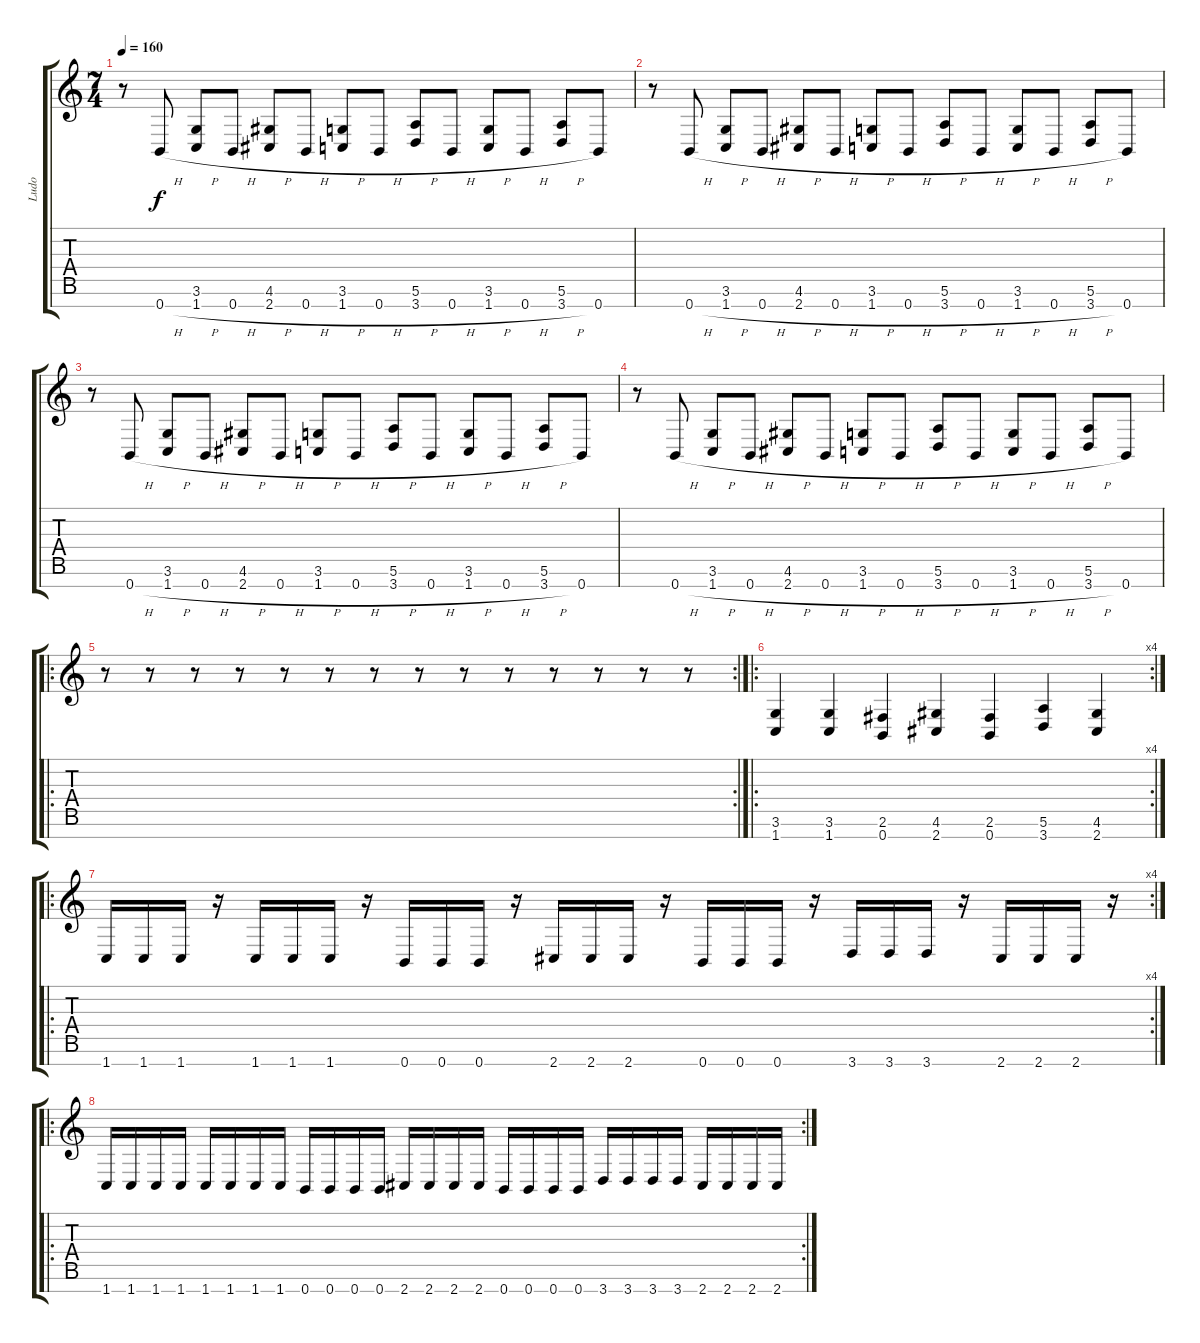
\track ("Ludo" "Ludo") {instrument distortionguitar}
\staff {score tabs}
\tuning (E4 B3 G3 D3 A2 E2 B1) {hide}
\ts (7 4)
\tempo 160
\clef g2
\ks c
r.8{dy f} 0.7{h}.8 (3.6 1.7{h}).8 0.7{h}.8 (4.6 2.7{h}).8 0.7{h}.8 (3.6 1.7{h}).8 0.7{h}.8 (5.6 3.7{h}).8 0.7{h}.8 (3.6 1.7{h}).8 0.7{h}.8 (5.6 3.7{h}).8 0.7.8 |
r.8 0.7{h}.8 (3.6 1.7{h}).8 0.7{h}.8 (4.6 2.7{h}).8 0.7{h}.8 (3.6 1.7{h}).8 0.7{h}.8 (5.6 3.7{h}).8 0.7{h}.8 (3.6 1.7{h}).8 0.7{h}.8 (5.6 3.7{h}).8 0.7.8 |
r.8 0.7{h}.8 (3.6 1.7{h}).8 0.7{h}.8 (4.6 2.7{h}).8 0.7{h}.8 (3.6 1.7{h}).8 0.7{h}.8 (5.6 3.7{h}).8 0.7{h}.8 (3.6 1.7{h}).8 0.7{h}.8 (5.6 3.7{h}).8 0.7.8 |
r.8 0.7{h}.8 (3.6 1.7{h}).8 0.7{h}.8 (4.6 2.7{h}).8 0.7{h}.8 (3.6 1.7{h}).8 0.7{h}.8 (5.6 3.7{h}).8 0.7{h}.8 (3.6 1.7{h}).8 0.7{h}.8 (5.6 3.7{h}).8 0.7.8 |
\ro
\rc 2
r.8 r.8 r.8 r.8 r.8 r.8 r.8 r.8 r.8 r.8 r.8 r.8 r.8 r.8 |
\ro
\rc 4
(3.6 1.7).4 (3.6 1.7).4 (2.6 0.7).4 (4.6 2.7).4 (2.6 0.7).4 (5.6 3.7).4 (4.6 2.7).4 |
\ro
\rc 4
1.7.16 1.7.16 1.7.16 r.16 1.7.16 1.7.16 1.7.16 r.16 0.7.16 0.7.16 0.7.16 r.16 2.7.16 2.7.16 2.7.16 r.16 0.7.16 0.7.16 0.7.16 r.16 3.7.16 3.7.16 3.7.16 r.16 2.7.16 2.7.16 2.7.16 r.16 |
\ro
\rc 2
1.7.16 1.7.16 1.7.16 1.7.16 1.7.16 1.7.16 1.7.16 1.7.16 0.7.16 0.7.16 0.7.16 0.7.16 2.7.16 2.7.16 2.7.16 2.7.16 0.7.16 0.7.16 0.7.16 0.7.16 3.7.16 3.7.16 3.7.16 3.7.16 2.7.16 2.7.16 2.7.16 2.7.16
